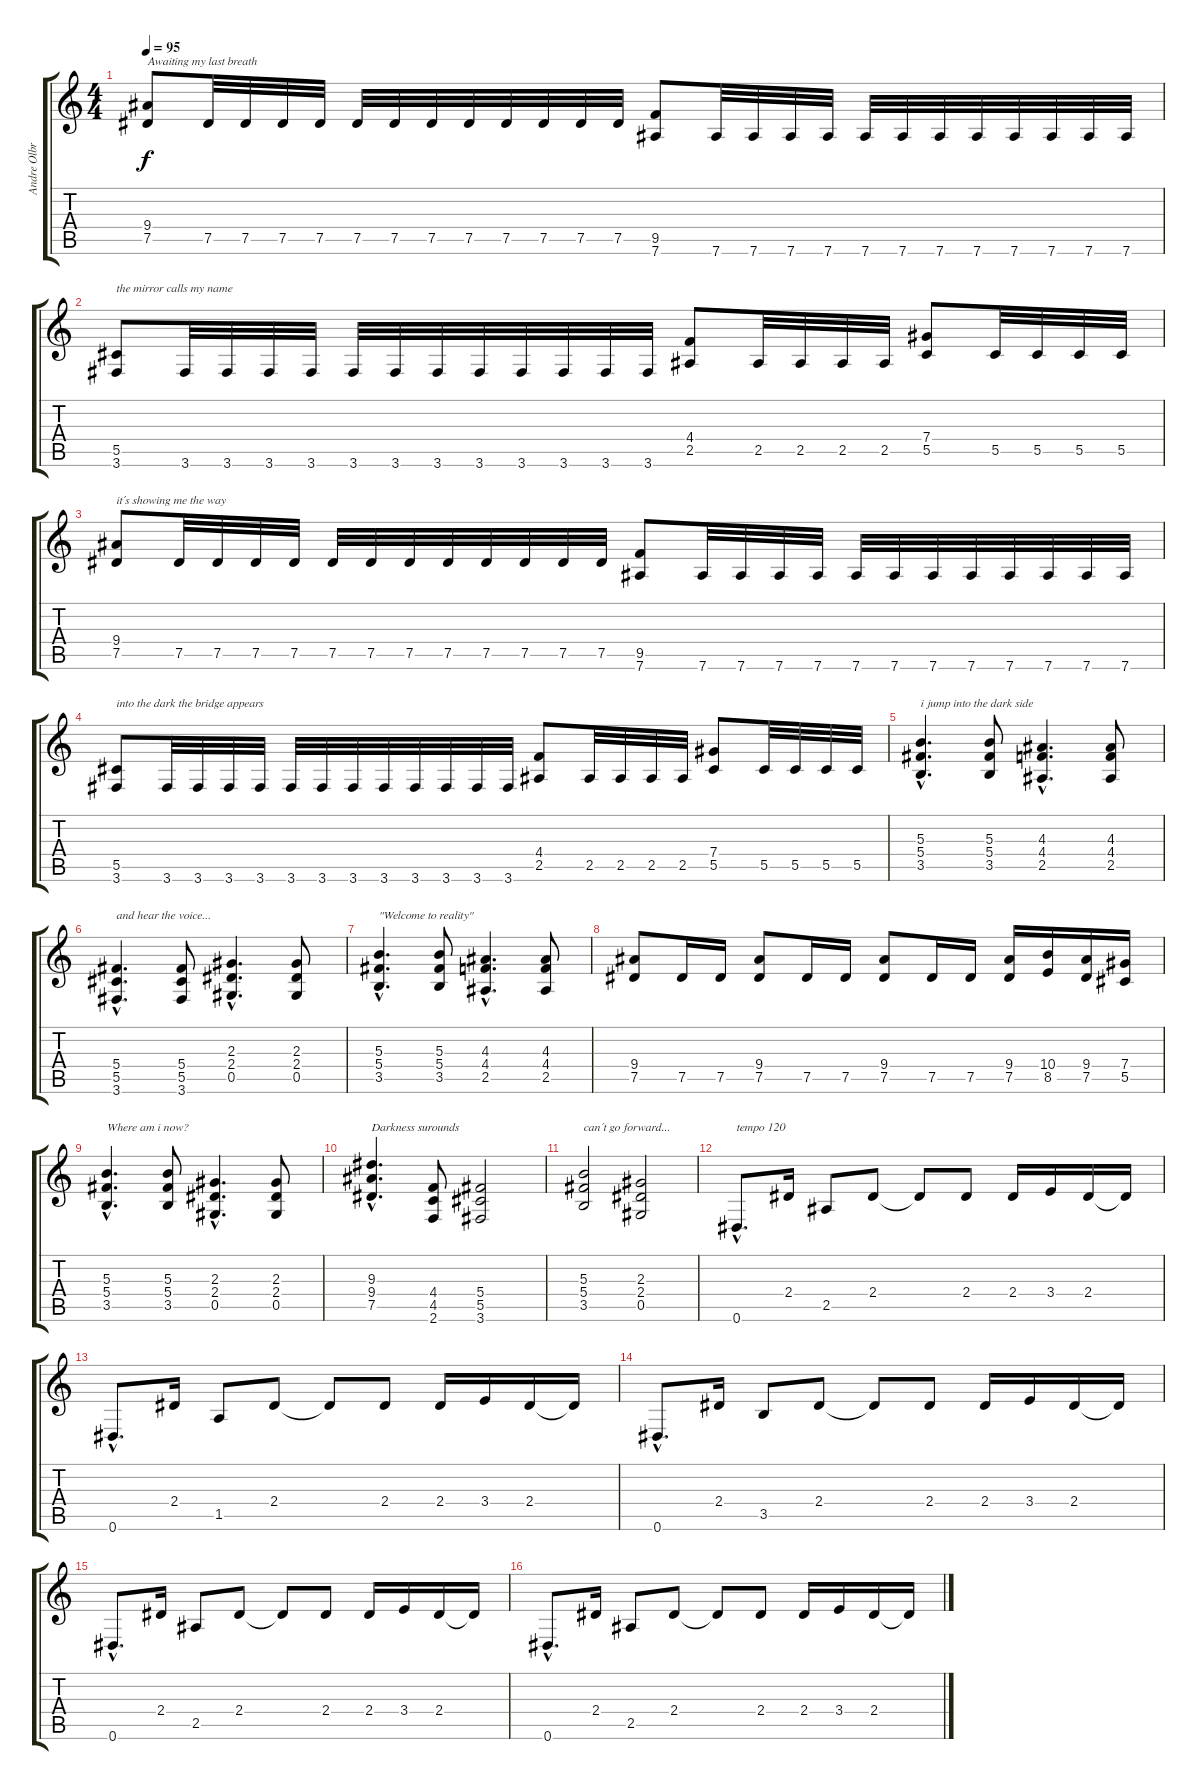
\track ("Andre Olbrich" "Andre Olbr") {instrument overdrivenguitar}
\staff {score tabs}
\tuning (Eb4 Bb3 Gb3 Db3 Ab2 Eb2) {hide}
\ts (4 4)
\tempo 95
\clef g2
\ks c
(9.4 7.5).8{txt "Awaiting my last breath" dy f} 7.5.32 7.5.32 7.5.32 7.5.32 7.5.32 7.5.32 7.5.32 7.5.32 7.5.32 7.5.32 7.5.32 7.5.32 (9.5 7.6).8 7.6.32 7.6.32 7.6.32 7.6.32 7.6.32 7.6.32 7.6.32 7.6.32 7.6.32 7.6.32 7.6.32 7.6.32 |
(5.5 3.6).8{txt "the mirror calls my name"} 3.6.32 3.6.32 3.6.32 3.6.32 3.6.32 3.6.32 3.6.32 3.6.32 3.6.32 3.6.32 3.6.32 3.6.32 (4.4 2.5).8 2.5.32 2.5.32 2.5.32 2.5.32 (7.4 5.5).8 5.5.32 5.5.32 5.5.32 5.5.32 |
(9.4 7.5).8{txt "it´s showing me the way"} 7.5.32 7.5.32 7.5.32 7.5.32 7.5.32 7.5.32 7.5.32 7.5.32 7.5.32 7.5.32 7.5.32 7.5.32 (9.5 7.6).8 7.6.32 7.6.32 7.6.32 7.6.32 7.6.32 7.6.32 7.6.32 7.6.32 7.6.32 7.6.32 7.6.32 7.6.32 |
(5.5 3.6).8{txt "into the dark the bridge appears"} 3.6.32 3.6.32 3.6.32 3.6.32 3.6.32 3.6.32 3.6.32 3.6.32 3.6.32 3.6.32 3.6.32 3.6.32 (4.4 2.5).8 2.5.32 2.5.32 2.5.32 2.5.32 (7.4 5.5).8 5.5.32 5.5.32 5.5.32 5.5.32 |
(5.3{hac} 5.4{hac} 3.5{hac}).4{d txt "i jump into the dark side"} (5.3 5.4 3.5).8 (4.3{hac} 4.4{hac} 2.5{hac}).4{d} (4.3 4.4 2.5).8 |
(5.4{hac} 5.5{hac} 3.6{hac}).4{d txt "and hear the voice..."} (5.4 5.5 3.6).8 (2.3{hac} 2.4{hac} 0.5{hac}).4{d} (2.3 2.4 0.5).8 |
(5.3{hac} 5.4{hac} 3.5{hac}).4{d txt "\"Welcome to reality\""} (5.3 5.4 3.5).8 (4.3{hac} 4.4{hac} 2.5{hac}).4{d} (4.3 4.4 2.5).8 |
(9.4 7.5).8 7.5.16 7.5.16 (9.4 7.5).8 7.5.16 7.5.16 (9.4 7.5).8 7.5.16 7.5.16 (9.4 7.5).16 (10.4 8.5).16 (9.4 7.5).16 (7.4 5.5).16 |
(5.3{hac} 5.4{hac} 3.5{hac}).4{d txt "Where am i now?"} (5.3 5.4 3.5).8 (2.3{hac} 2.4{hac} 0.5{hac}).4{d} (2.3 2.4 0.5).8 |
(9.3{hac} 9.4{hac} 7.5{hac}).4{d txt "Darkness surounds"} (4.4 4.5 2.6).8 (5.4 5.5 3.6).2 |
(5.3 5.4 3.5).2{txt "can´t go forward..."} (2.3 2.4 0.5).2 |
0.6{hac}.8{d txt "tempo 120"} 2.4.16 2.5.8 2.4.8 2.4{t}.8 2.4.8 2.4.16 3.4.16 2.4.16 2.4{t}.16 |
0.6{hac}.8{d} 2.4.16 1.5.8 2.4.8 2.4{t}.8 2.4.8 2.4.16 3.4.16 2.4.16 2.4{t}.16 |
0.6{hac}.8{d} 2.4.16 3.5.8 2.4.8 2.4{t}.8 2.4.8 2.4.16 3.4.16 2.4.16 2.4{t}.16 |
0.6{hac}.8{d} 2.4.16 2.5.8 2.4.8 2.4{t}.8 2.4.8 2.4.16 3.4.16 2.4.16 2.4{t}.16 |
0.6{hac}.8{d} 2.4.16 2.5.8 2.4.8 2.4{t}.8 2.4.8 2.4.16 3.4.16 2.4.16 2.4{t}.16
